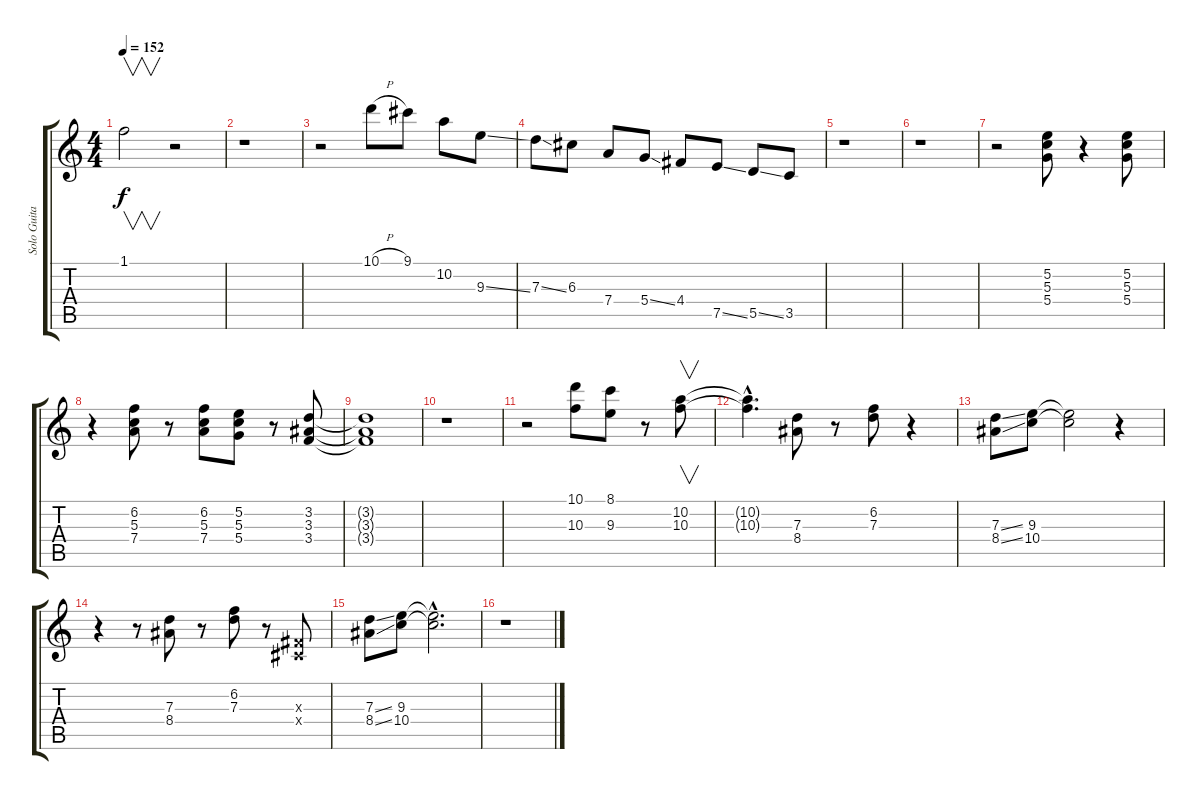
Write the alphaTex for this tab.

\track ("Solo Guitar" "Solo Guita") {instrument electricguitarclean}
\staff {score tabs}
\tuning (E4 B3 G3 D3 A2 E2) {hide}
\ts (4 4)
\tempo 152
\clef g2
\ks c
1.1.2{v dy f} r.2 |
r.1 |
r.2 10.1{h}.8 9.1.8 10.2.8 9.3{ss}.8 |
7.3{ss}.8 6.3.8 7.4.8 5.4{ss}.8 4.4.8 7.5{ss}.8 5.5{ss}.8 3.5.8 |
r.1 |
r.1 |
r.2 (5.2 5.3 5.4).8 r.4 (5.2 5.3 5.4).8 |
r.4 (6.2 5.3 7.4).8 r.8 (6.2 5.3 7.4).8 (5.2 5.3 5.4).8 r.8 (3.2 3.3 3.4).8 |
(3.2{t} 3.3{t} 3.4{t}).1 |
r.1 |
r.2 (10.1 10.3).8 (8.1 9.3).8 r.8 (10.2 10.3).8{v} |
(10.2{hac t} 10.3{hac t}).4{d} (7.3 8.4).8 r.8 (6.2 7.3).8 r.4 |
(7.3{ss} 8.4{ss}).8 (9.3 10.4).8 (9.3{t} 10.4{t}).2 r.4 |
r.4 r.8 (7.3 8.4).8 r.8 (6.2 7.3).8 r.8 (-1.3{x} -1.4{x}).8 |
(7.3{ss} 8.4{ss}).8 (9.3 10.4).8 (9.3{hac t} 10.4{hac t}).2{d} |
r.1
